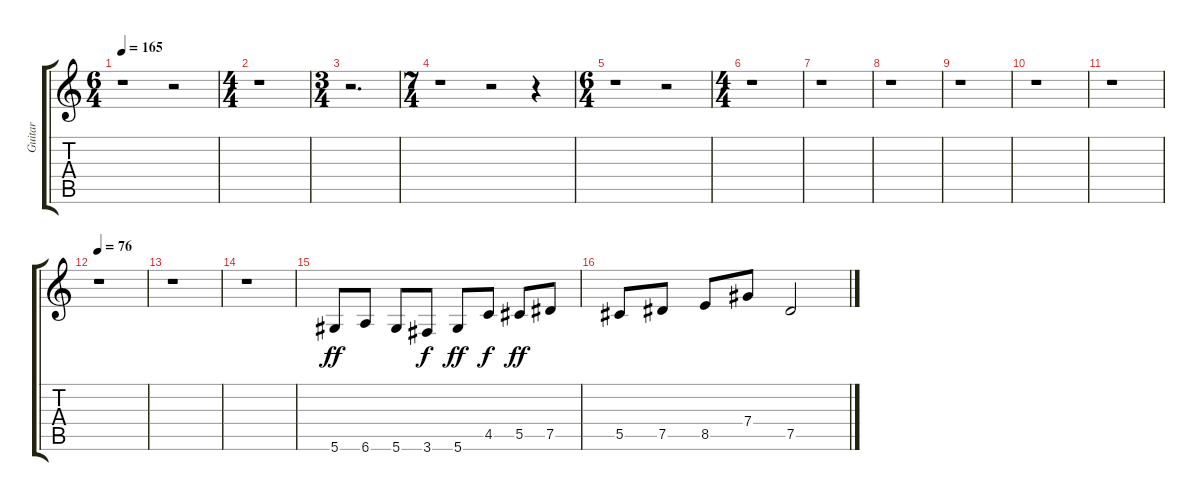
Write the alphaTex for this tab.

\track ("Guitar " "Guitar ") {instrument acousticguitarsteel}
\staff {score tabs}
\tuning (Eb4 Bb3 Gb3 Db3 Ab2 Eb2) {hide}
\ts (6 4)
\tempo 165
\clef g2
\ks c
r.1{dy f} r.2 |
\ts (4 4)
r.1 |
\ts (3 4)
r.2{d} |
\ts (7 4)
r.1 r.2 r.4 |
\ts (6 4)
r.1 r.2 |
\ts (4 4)
r.1 |
r.1 |
r.1 |
r.1 |
r.1 |
r.1 |
\tempo 76
r.1 |
r.1 |
r.1 |
5.6.8{dy ff volume 16 balance 8} 6.6.8 5.6.8 3.6.8{dy f} 5.6.8{dy ff} 4.5.8{dy f} 5.5.8{dy ff} 7.5.8 |
5.5.8 7.5.8 8.5.8 7.4.8 7.5.2
